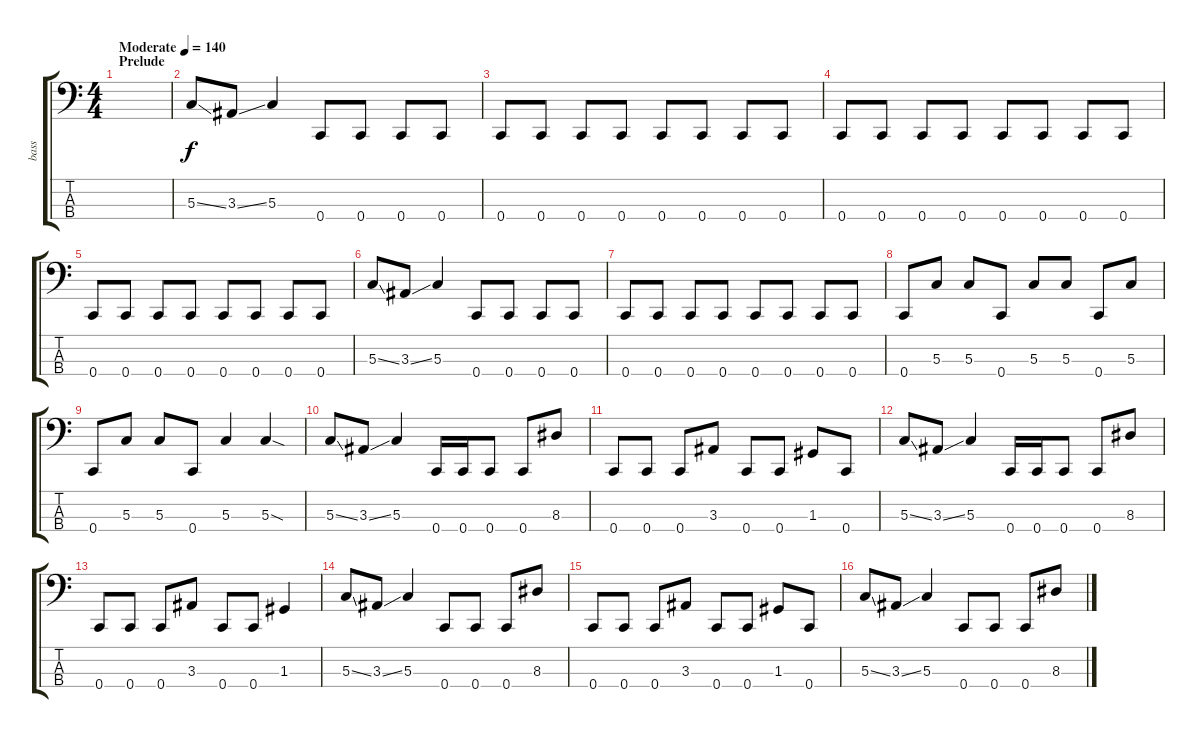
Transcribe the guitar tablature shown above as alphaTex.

\track ("bass" "bass") {instrument electricbasspick}
\staff {score tabs}
\tuning (F2 C2 G1 C1) {hide}
\ts (4 4)
\section ("" "Prelude")
\tempo (140 "Moderate")
\clef f4
\ks c
|
5.3{ss}.8 3.3{ss}.8 5.3.4 0.4.8 0.4.8 0.4.8 0.4.8 |
0.4.8 0.4.8 0.4.8 0.4.8 0.4.8 0.4.8 0.4.8 0.4.8 |
0.4.8 0.4.8 0.4.8 0.4.8 0.4.8 0.4.8 0.4.8 0.4.8 |
0.4.8 0.4.8 0.4.8 0.4.8 0.4.8 0.4.8 0.4.8 0.4.8 |
5.3{ss}.8 3.3{ss}.8 5.3.4 0.4.8 0.4.8 0.4.8 0.4.8 |
0.4.8 0.4.8 0.4.8 0.4.8 0.4.8 0.4.8 0.4.8 0.4.8 |
0.4.8 5.3.8 5.3.8 0.4.8 5.3.8 5.3.8 0.4.8 5.3.8 |
0.4.8 5.3.8 5.3.8 0.4.8 5.3.4 5.3{sod}.4 |
5.3{ss}.8 3.3{ss}.8 5.3.4 0.4.16 0.4.16 0.4.8 0.4.8 8.3.8 |
0.4.8 0.4.8 0.4.8 3.3.8 0.4.8 0.4.8 1.3.8 0.4.8 |
5.3{ss}.8 3.3{ss}.8 5.3.4 0.4.16 0.4.16 0.4.8 0.4.8 8.3.8 |
0.4.8 0.4.8 0.4.8 3.3.8 0.4.8 0.4.8 1.3.4 |
5.3{ss}.8 3.3{ss}.8 5.3.4 0.4.8 0.4.8 0.4.8 8.3.8 |
0.4.8 0.4.8 0.4.8 3.3.8 0.4.8 0.4.8 1.3.8 0.4.8 |
5.3{ss}.8 3.3{ss}.8 5.3.4 0.4.8 0.4.8 0.4.8 8.3.8
